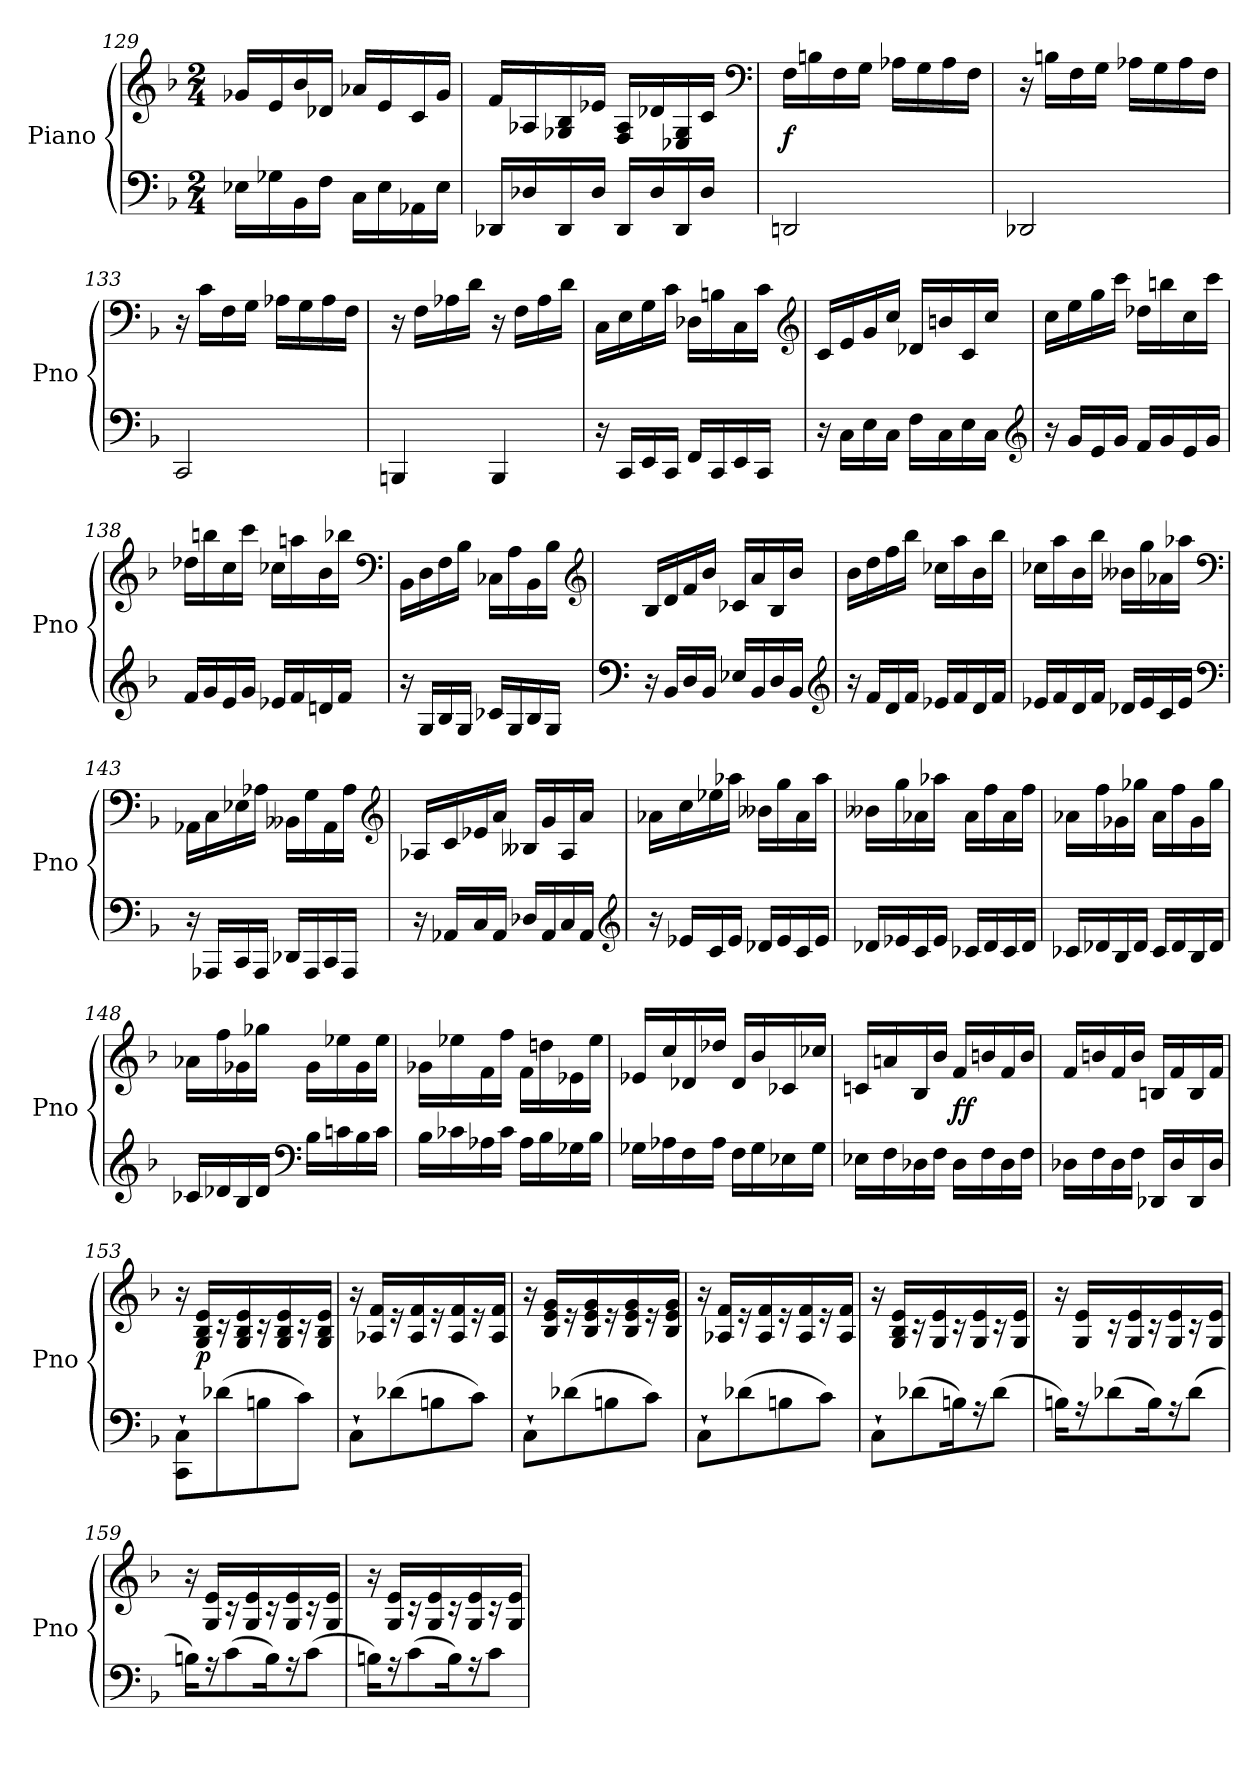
**kern	**kern	**dynam
*part1	*part1	*part1
*staff2	*staff1	*staff1/2
*I"Piano	*	*
*I'Pno	*	*
*clefF4	*clefG2	*
*k[b-]	*k[b-]	*
*F:	*F:	*
*M2/4	*M2/4	*
=129	=129	=129
16E-X\LL	16g-X/LL	.
16G-X\	16e/	.
16BB-\	16b-/	.
16F\JJ	16d-X/JJ	.
16C\LL	16a-X/LL	.
16E-\	16e/	.
16AA-X\	16c/	.
16E-\JJ	16g-/JJ	.
=130	=130	=130
16DD-X/LL	16f/LL	.
16D-X/	16A-X/	.
16DD-/	16G-X/ 16B-/	.
16D-/JJ	16e-X/JJ	.
16DD-/LL	16F/ 16A-/LL	.
16D-/	16d-X/	.
16DD-/	16E-X/ 16G-/	.
16D-/JJ	16c/JJ	.
*	*clefF4	*
=131	=131	=131
2DDn/	16F\LL	f
.	16Bn\	.
.	16F\	.
.	16G\JJ	.
.	16A-X\LL	.
.	16G\	.
.	16A-\	.
.	16F\JJ	.
=132	=132	=132
2DD-X/	16r	.
.	16Bn\LL	.
.	16F\	.
.	16G\JJ	.
.	16A-X\LL	.
.	16G\	.
.	16A-\	.
.	16F\JJ	.
=133	=133	=133
2CC/	16r	.
.	16c\LL	.
.	16F\	.
.	16G\JJ	.
.	16A-X\LL	.
.	16G\	.
.	16A-\	.
.	16F\JJ	.
=134	=134	=134
4BBBn/	16r	.
.	16F\LL	.
.	16A-X\	.
.	16d\JJ	.
4BBB/	16r	.
.	16F\LL	.
.	16A-\	.
.	16d\JJ	.
=135	=135	=135
16r	16C\LL	.
16CC/LL	16E\	.
16EE/	16G\	.
16CC/JJ	16c\JJ	.
16FF/LL	16D-X\LL	.
16CC/	16Bn\	.
16EE/	16C\	.
16CC/JJ	16c\JJ	.
*	*clefG2	*
=136	=136	=136
16r	16c/LL	.
16C\LL	16e/	.
16E\	16g/	.
16C\JJ	16cc/JJ	.
16F\LL	16d-X/LL	.
16C\	16bn/	.
16E\	16c/	.
16C\JJ	16cc/JJ	.
*clefG2	*	*
=137	=137	=137
16r	16cc\LL	.
16g/LL	16ee\	.
16e/	16gg\	.
16g/JJ	16ccc\JJ	.
16f/LL	16dd-X\LL	.
16g/	16bbn\	.
16e/	16cc\	.
16g/JJ	16ccc\JJ	.
=138	=138	=138
16f/LL	16dd-X\LL	.
16g/	16bbn\	.
16e/	16cc\	.
16g/JJ	16ccc\JJ	.
16e-X/LL	16cc-X\LL	.
16f/	16aan\	.
16dn/	16b-\	.
16f/JJ	16bb-X\JJ	.
*	*clefF4	*
=139	=139	=139
16r	16BB-\LL	.
16G/LL	16D\	.
16B-/	16F\	.
16G/JJ	16B-\JJ	.
16c-X/LL	16C-X\LL	.
16G/	16A\	.
16B-/	16BB-\	.
16G/JJ	16B-\JJ	.
*	*clefG2	*
=140	=140	=140
*clefF4	*	*
16r	16B-/LL	.
16BB-/LL	16d/	.
16D/	16f/	.
16BB-/JJ	16b-/JJ	.
16E-X/LL	16c-X/LL	.
16BB-/	16a/	.
16D/	16B-/	.
16BB-/JJ	16b-/JJ	.
*clefG2	*	*
=141	=141	=141
16r	16b-\LL	.
16f/LL	16dd\	.
16d/	16ff\	.
16f/JJ	16bb-\JJ	.
16e-X/LL	16cc-X\LL	.
16f/	16aa\	.
16d/	16b-\	.
16f/JJ	16bb-\JJ	.
=142	=142	=142
16e-X/LL	16cc-X\LL	.
16f/	16aa\	.
16d/	16b-\	.
16f/JJ	16bb-\JJ	.
16d-X/LL	16b--X\LL	.
16e-/	16gg\	.
16c/	16a-X\	.
16e-/JJ	16aa-X\JJ	.
*clefF4	*clefF4	*
=143	=143	=143
16r	16AA-X\LL	.
16AAA-X/LL	16C\	.
16CC/	16E-X\	.
16AAA-/JJ	16A-X\JJ	.
16DD-X/LL	16BB--X\LL	.
16AAA-/	16G\	.
16CC/	16AA-\	.
16AAA-/JJ	16A-\JJ	.
*	*clefG2	*
=144	=144	=144
16r	16A-X/LL	.
16AA-X/LL	16c/	.
16C/	16e-X/	.
16AA-/JJ	16a/JJ	.
16D-X/LL	16B--X/LL	.
16AA-/	16g/	.
16C/	16A-/	.
16AA-/JJ	16a/JJ	.
*clefG2	*	*
=145	=145	=145
16r	16a-X\LL	.
16e-X/LL	16cc\	.
16c/	16ee-X\	.
16e-/JJ	16aa-X\JJ	.
16d-X/LL	16b--X\LL	.
16e-/	16gg\	.
16c/	16a-\	.
16e-/JJ	16aa-\JJ	.
=146	=146	=146
16d-X/LL	16b--X\LL	.
16e-X/	16gg\	.
16c/	16a-X\	.
16e-/JJ	16aa-X\JJ	.
16c-X/LL	16a-\LL	.
16d-/	16ff\	.
16c-/	16a-\	.
16d-/JJ	16ff\JJ	.
=147	=147	=147
16c-X/LL	16a-X\LL	.
16d-X/	16ff\	.
16B-/	16g-X\	.
16d-/JJ	16gg-X\JJ	.
16c-/LL	16a-\LL	.
16d-/	16ff\	.
16B-/	16g-\	.
16d-/JJ	16gg-\JJ	.
=148	=148	=148
16c-X/LL	16a-X\LL	.
16d-X/	16ff\	.
16B-/	16g-X\	.
16d-/JJ	16gg-X\JJ	.
*clefF4	*	*
16B-\LL	16g-\LL	.
16cn\	16ee-X\	.
16B-\	16g-\	.
16c\JJ	16ee-\JJ	.
=149	=149	=149
16B-\LL	16g-X\LL	.
16c-X\	16ee-X\	.
16A-X\	16f\	.
16c-\JJ	16ff\JJ	.
16A-\LL	16f\LL	.
16B-\	16ddn\	.
16G-X\	16e-X\	.
16B-\JJ	16ee-\JJ	.
=150	=150	=150
16G-X\LL	16e-X/LL	.
16A-X\	16cc/	.
16F\	16d-X/	.
16A-\JJ	16dd-X/JJ	.
16F\LL	16d-/LL	.
16G-\	16b-/	.
16E-X\	16c-X/	.
16G-\JJ	16cc-X/JJ	.
=151	=151	=151
16E-X\LL	16cn/LL	.
16F\	16an/	.
16D-X\	16B-/	.
16F\JJ	16b-/JJ	.
16D-\LL	16f/LL	ff
16F\	16bn/	.
16D-\	16f/	.
16F\JJ	16b/JJ	.
=152	=152	=152
16D-X\LL	16f/LL	.
16F\	16bn/	.
16D-\	16f/	.
16F\JJ	16b/JJ	.
16DD-X/LL	16Bn/LL	.
16D-/	16f/	.
16DD-/	16B/	.
16D-/JJ	16f/JJ	.
=153	=153	=153
8CC`\ 8C`\L	16r	.
.	16G/ 16B-/ 16e/LL	p
(8d-X\	16r	.
.	16G/ 16B-/ 16e/	.
8Bn\	16r	.
.	16G/ 16B-/ 16e/	.
8c\J)	16r	.
.	16G/ 16B-/ 16e/JJ	.
=154	=154	=154
8C`\L	16r	.
.	16A-X/ 16f/LL	.
(8d-X\	16r	.
.	16A-/ 16f/	.
8Bn\	16r	.
.	16A-/ 16f/	.
8c\J)	16r	.
.	16A-/ 16f/JJ	.
=155	=155	=155
8C`\L	16r	.
.	16B-/ 16e/ 16g/LL	.
(8d-X\	16r	.
.	16B-/ 16e/ 16g/	.
8Bn\	16r	.
.	16B-/ 16e/ 16g/	.
8c\J)	16r	.
.	16B-/ 16e/ 16g/JJ	.
=156	=156	=156
8C`\L	16r	.
.	16A-X/ 16f/LL	.
(8d-X\	16r	.
.	16A-/ 16f/	.
8Bn\	16r	.
.	16A-/ 16f/	.
8c\J)	16r	.
.	16A-/ 16f/JJ	.
=157	=157	=157
8C`\L	16r	.
.	16G/ 16B-/ 16e/LL	.
(8d-X\	16r	.
.	16G/ 16e/	.
16Bn\K)	16r	.
16r	16G/ 16e/	.
(8d-\J	16r	.
.	16G/ 16e/JJ	.
=158	=158	=158
16Bn\KL)	16r	.
16r	16G/ 16e/LL	.
(8d-X\	16r	.
.	16G/ 16e/	.
16B\K)	16r	.
16r	16G/ 16e/	.
(8d-\J	16r	.
.	16G/ 16e/JJ	.
=159	=159	=159
16Bn\KL)	16r	.
16r	16G/ 16e/LL	.
(8c\	16r	.
.	16G/ 16e/	.
16B\K)	16r	.
16r	16G/ 16e/	.
(8c\J	16r	.
.	16G/ 16e/JJ	.
=160	=160	=160
16Bn\KL)	16r	.
16r	16G/ 16e/LL	.
(8c\	16r	.
.	16G/ 16e/	.
16B\K)	16r	.
16r	16G/ 16e/	.
8c\J	16r	.
.	16G/ 16e/JJ	.
=	=	=
*-	*-	*-
